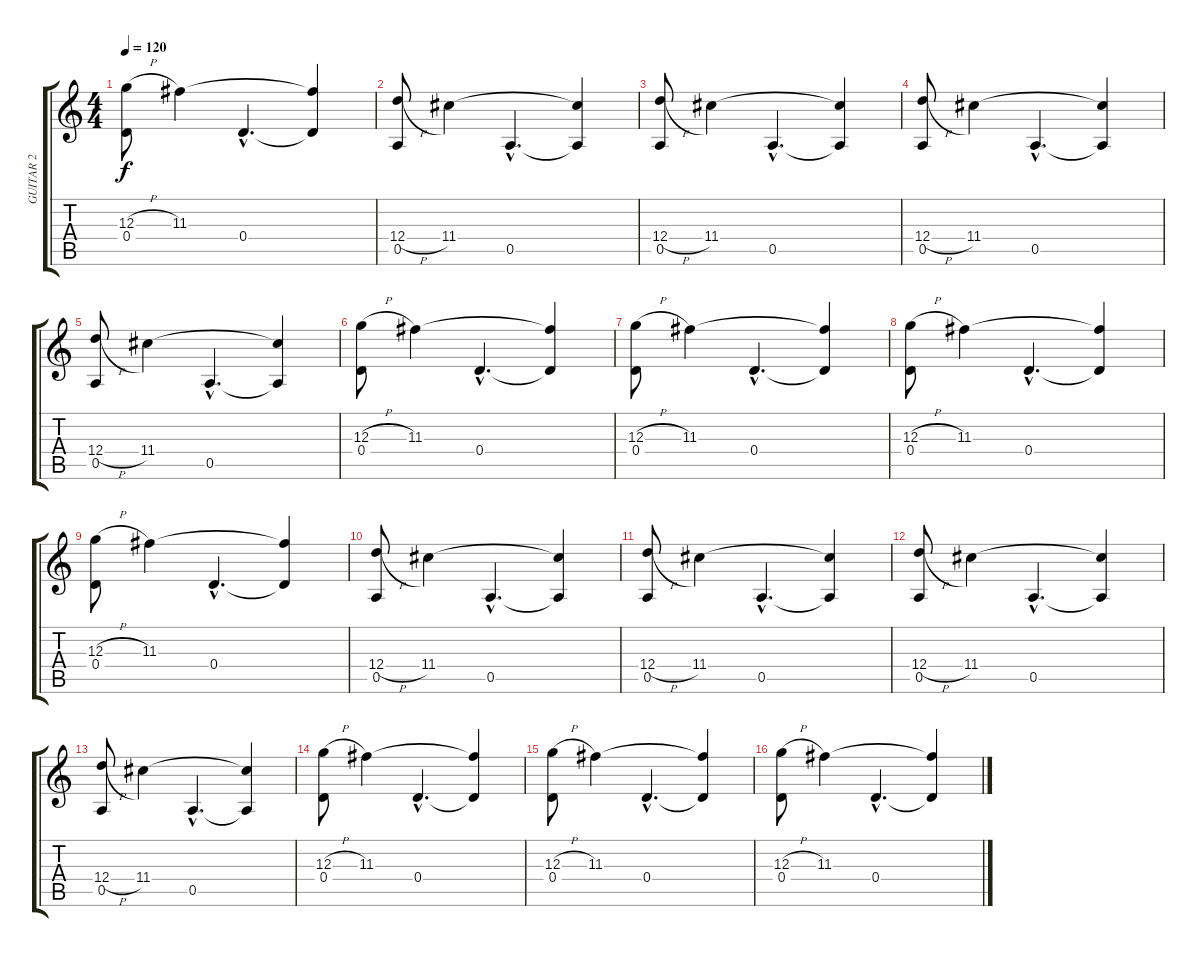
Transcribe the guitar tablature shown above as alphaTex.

\track ("GUITAR 2" "GUITAR 2") {instrument overdrivenguitar}
\staff {score tabs}
\tuning (E4 B3 G3 D3 A2 D2) {hide}
\ts (4 4)
\tempo 120
\clef g2
\ks c
(12.3{h} 0.4).8{dy f} 11.3.4 0.4{hac}.4{d} (11.3{t} 0.4{t}).4 |
(12.4{h} 0.5).8 11.4.4 0.5{hac}.4{d} (11.4{t} 0.5{t}).4 |
(12.4{h} 0.5).8 11.4.4 0.5{hac}.4{d} (11.4{t} 0.5{t}).4 |
(12.4{h} 0.5).8 11.4.4 0.5{hac}.4{d} (11.4{t} 0.5{t}).4 |
(12.4{h} 0.5).8 11.4.4 0.5{hac}.4{d} (11.4{t} 0.5{t}).4 |
(12.3{h} 0.4).8 11.3.4 0.4{hac}.4{d} (11.3{t} 0.4{t}).4 |
(12.3{h} 0.4).8 11.3.4 0.4{hac}.4{d} (11.3{t} 0.4{t}).4 |
(12.3{h} 0.4).8 11.3.4 0.4{hac}.4{d} (11.3{t} 0.4{t}).4 |
(12.3{h} 0.4).8 11.3.4 0.4{hac}.4{d} (11.3{t} 0.4{t}).4 |
(12.4{h} 0.5).8 11.4.4 0.5{hac}.4{d} (11.4{t} 0.5{t}).4 |
(12.4{h} 0.5).8 11.4.4 0.5{hac}.4{d} (11.4{t} 0.5{t}).4 |
(12.4{h} 0.5).8 11.4.4 0.5{hac}.4{d} (11.4{t} 0.5{t}).4 |
(12.4{h} 0.5).8 11.4.4 0.5{hac}.4{d} (11.4{t} 0.5{t}).4 |
(12.3{h} 0.4).8 11.3.4 0.4{hac}.4{d} (11.3{t} 0.4{t}).4 |
(12.3{h} 0.4).8 11.3.4 0.4{hac}.4{d} (11.3{t} 0.4{t}).4 |
(12.3{h} 0.4).8 11.3.4 0.4{hac}.4{d} (11.3{t} 0.4{t}).4
